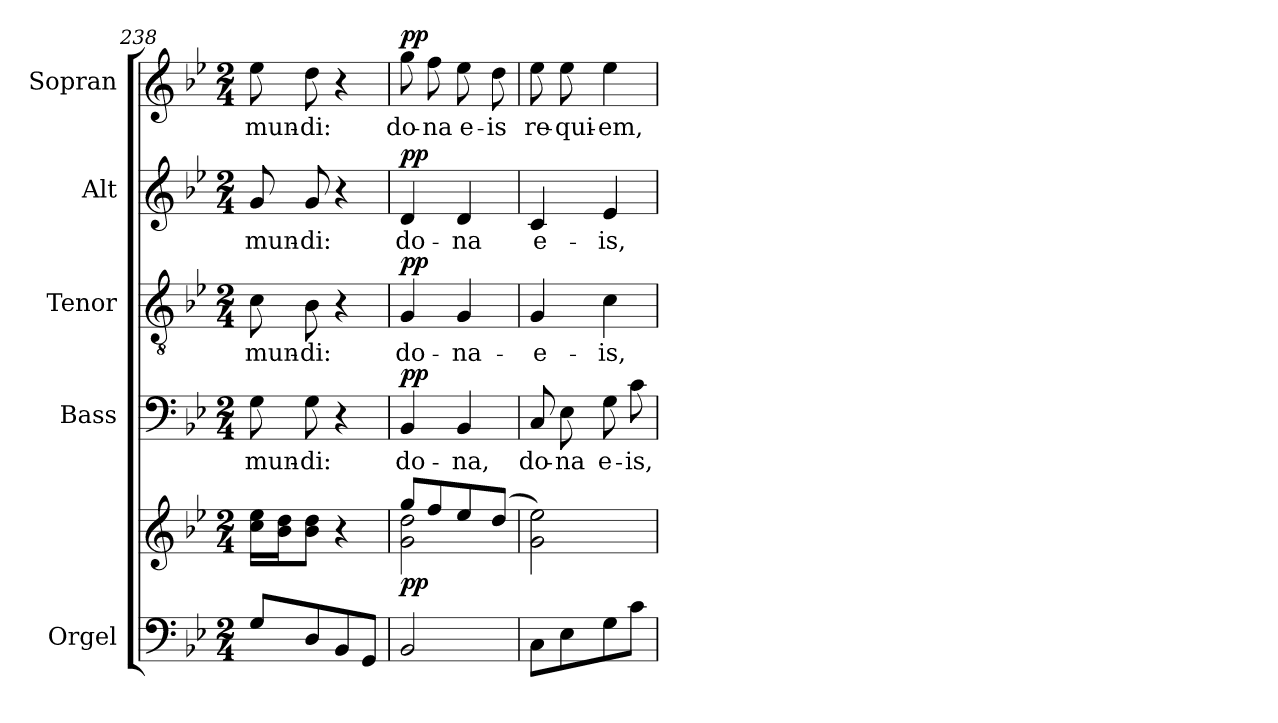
**kern	**kern	**dynam	**kern	**text	**dynam	**kern	**text	**dynam	**kern	**text	**dynam	**kern	**text	**dynam
*part5	*part5	*part5	*part4	*part4	*part4	*part3	*part3	*part3	*part2	*part2	*part2	*part1	*part1	*part1
*staff6	*staff5	*staff5/6	*staff4	*staff4	*staff4	*staff3	*staff3	*staff3	*staff2	*staff2	*staff2	*staff1	*staff1	*staff1
*I"Orgel	*	*	*I"Bass	*	*	*I"Tenor	*	*	*I"Alt	*	*	*I"Sopran	*	*
*I'Org.	*	*	*I'B.	*	*	*I'T.	*	*	*I'A.	*	*	*I'S.	*	*
!!LO:LB:g=z
*clefF4	*clefG2	*	*clefF4	*	*	*clefGv2	*	*	*clefG2	*	*	*clefG2	*	*
*k[b-e-]	*k[b-e-]	*	*k[b-e-]	*	*	*k[b-e-]	*	*	*k[b-e-]	*	*	*k[b-e-]	*	*
*B-:	*B-:	*	*B-:	*	*	*B-:	*	*	*B-:	*	*	*B-:	*	*
*M2/4	*M2/4	*	*M2/4	*	*	*M2/4	*	*	*M2/4	*	*	*M2/4	*	*
=238	=238	=238	=238	=238	=238	=238	=238	=238	=238	=238	=238	=238	=238	=238
!	!	!	!	!LO:LY:b	!	!	!LO:LY:b	!	!	!LO:LY:b	!	!	!LO:LY:b	!
8G/L	16cc\ 16ee-\LL	.	8G\	mun-	.	8c\	mun-	.	8g/	mun-	.	8ee-\	mun-	.
.	16b-\ 16dd\J	.	.	.	.	.	.	.	.	.	.	.	.	.
!	!	!	!	!LO:LY:b	!	!	!LO:LY:b	!	!	!LO:LY:b	!	!	!LO:LY:b	!
8D/	8b-\ 8dd\J	.	8G\	-di:	.	8B-\	-di:	.	8g/	-di:	.	8dd\	-di:	.
8BB-/	4r	.	4r	.	.	4r	.	.	4r	.	.	4r	.	.
8GG/J	.	.	.	.	.	.	.	.	.	.	.	.	.	.
=239	=239	=239	=239	=239	=239	=239	=239	=239	=239	=239	=239	=239	=239	=239
*	*^	*	*	*	*	*	*	*	*	*	*	*	*	*
!	!	!	!LO:DY:b	!	!LO:LY:b	!LO:DY:a	!	!LO:LY:b	!LO:DY:a	!	!LO:LY:b	!LO:DY:a	!	!LO:LY:b	!LO:DY:a
2BB-/	8gg/L	2g\ 2dd\	pp	4BB-/	do-	pp	4G/	do-	pp	4d/	do-	pp	8gg\	do-	pp
!	!	!	!	!	!	!	!	!	!	!	!	!	!	!LO:LY:b	!
.	8ff/	.	.	.	.	.	.	.	.	.	.	.	8ff\	-na	.
!	!	!	!	!	!LO:LY:b	!	!	!LO:LY:b	!	!	!LO:LY:b	!	!	!LO:LY:b	!
.	8ee-/	.	.	4BB-/	-na,	.	4G/	-na-	.	4d/	-na	.	8ee-\	e-	.
!	!	!	!	!	!	!	!	!	!	!	!	!	!	!LO:LY:b	!
.	(8dd/J	.	.	.	.	.	.	.	.	.	.	.	8dd\	-is	.
*	*v	*v	*	*	*	*	*	*	*	*	*	*	*	*	*
=240	=240	=240	=240	=240	=240	=240	=240	=240	=240	=240	=240	=240	=240	=240
!	!	!	!	!LO:LY:b	!	!	!LO:LY:b	!	!	!LO:LY:b	!	!	!LO:LY:b	!
8C\L	2g\ 2ee-\)	.	8C/	do-	.	4G/	-e-	.	4c/	e-	.	8ee-\	re-	.
!	!	!	!	!LO:LY:b	!	!	!	!	!	!	!	!	!LO:LY:b	!
8E-\	.	.	8E-\	-na	.	.	.	.	.	.	.	8ee-\	-qui-	.
!	!	!	!	!LO:LY:b	!	!	!LO:LY:b	!	!	!LO:LY:b	!	!	!LO:LY:b	!
8G\	.	.	8G\	e-	.	4c\	-is,	.	4e-/	-is,	.	4ee-\	-em,	.
!	!	!	!	!LO:LY:b	!	!	!	!	!	!	!	!	!	!
8c\J	.	.	8c\	-is,	.	.	.	.	.	.	.	.	.	.
=	=	=	=	=	=	=	=	=	=	=	=	=	=	=
*-	*-	*-	*-	*-	*-	*-	*-	*-	*-	*-	*-	*-	*-	*-
